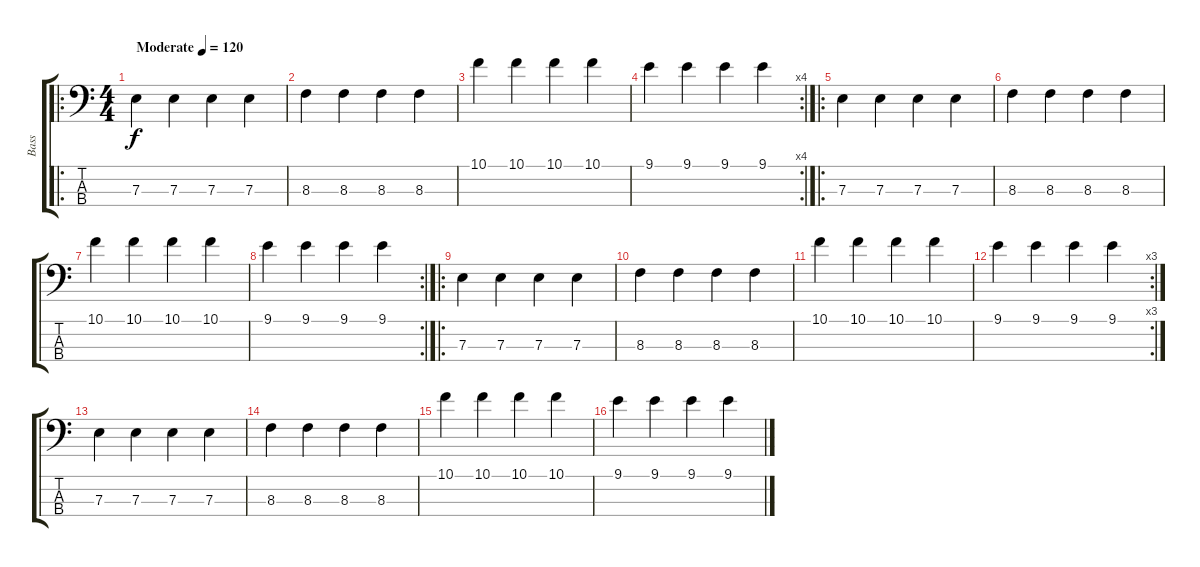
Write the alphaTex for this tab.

\track ("Bass" "Bass") {instrument electricbassfinger}
\staff {score tabs}
\tuning (G2 D2 A1 E1) {hide}
\ro
\ts (4 4)
\tempo (120 "Moderate")
\clef f4
\ks c
7.3.4{dy f instrument electricbassfinger} 7.3.4 7.3.4 7.3.4 |
8.3.4 8.3.4 8.3.4 8.3.4 |
10.1.4 10.1.4 10.1.4 10.1.4 |
\rc 4
9.1.4 9.1.4 9.1.4 9.1.4 |
\ro
7.3.4 7.3.4 7.3.4 7.3.4 |
8.3.4 8.3.4 8.3.4 8.3.4 |
10.1.4 10.1.4 10.1.4 10.1.4 |
\rc 2
9.1.4 9.1.4 9.1.4 9.1.4 |
\ro
7.3.4 7.3.4 7.3.4 7.3.4 |
8.3.4 8.3.4 8.3.4 8.3.4 |
10.1.4 10.1.4 10.1.4 10.1.4 |
\rc 3
9.1.4 9.1.4 9.1.4 9.1.4 |
7.3.4 7.3.4 7.3.4 7.3.4 |
8.3.4 8.3.4 8.3.4 8.3.4 |
10.1.4 10.1.4 10.1.4 10.1.4 |
9.1.4 9.1.4 9.1.4 9.1.4
